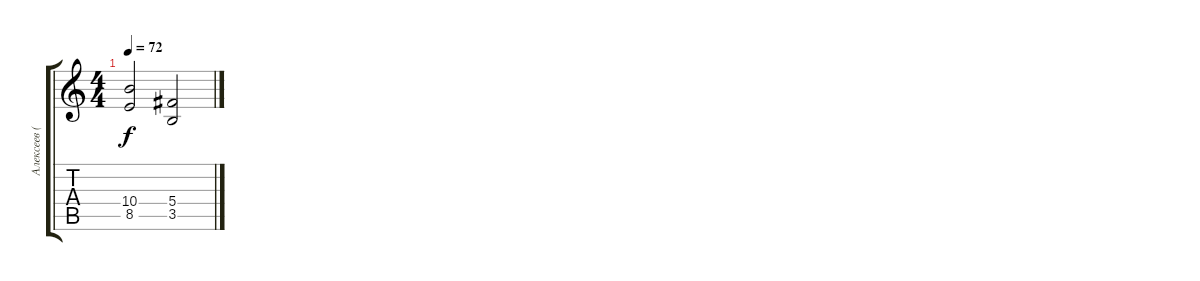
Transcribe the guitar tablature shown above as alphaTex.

\track ("Алексеев (Rhythm)" "Алексеев (") {instrument distortionguitar}
\staff {score tabs}
\tuning (Eb4 Bb3 Gb3 Db3 Ab2 Eb2) {hide}
\ts (4 4)
\tempo 72
\clef g2
\ks c
(10.4 8.5).2{dy f} (5.4 3.5).2
